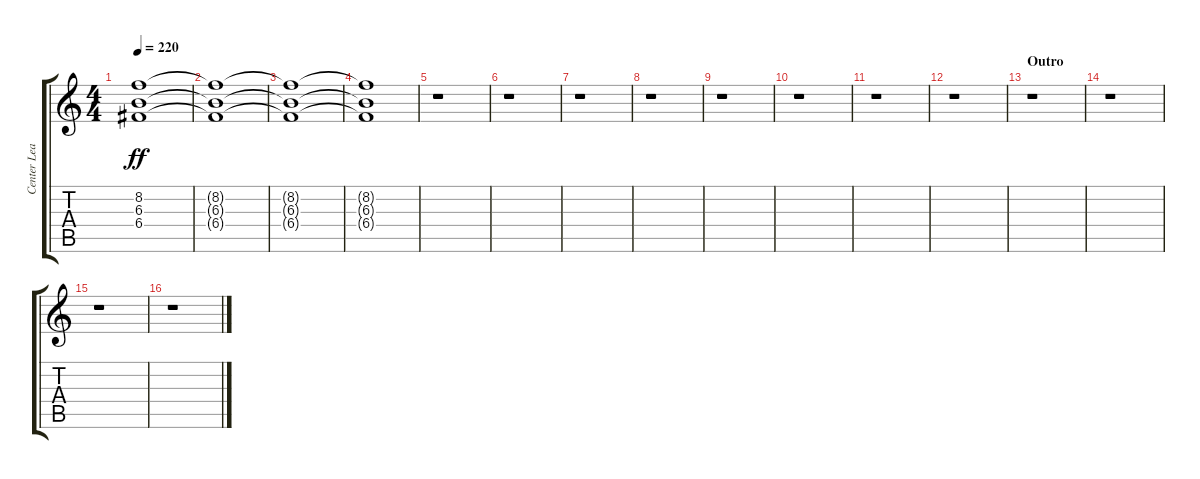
\track ("Center Lead 2" "Center Lea") {instrument overdrivenguitar}
\staff {score tabs}
\tuning (D4 A3 F3 C3 G2 C2) {hide}
\ts (4 4)
\tempo 220
\clef g2
\ks aminor
(8.2 6.3 6.4).1{dy ff} |
(8.2{t} 6.3{t} 6.4{t}).1 |
(8.2{t} 6.3{t} 6.4{t}).1 |
(8.2{t} 6.3{t} 6.4{t}).1 |
r.1 |
r.1 |
r.1 |
r.1 |
r.1 |
r.1 |
r.1 |
r.1 |
\section ("" "Outro")
r.1 |
r.1 |
r.1 |
r.1
